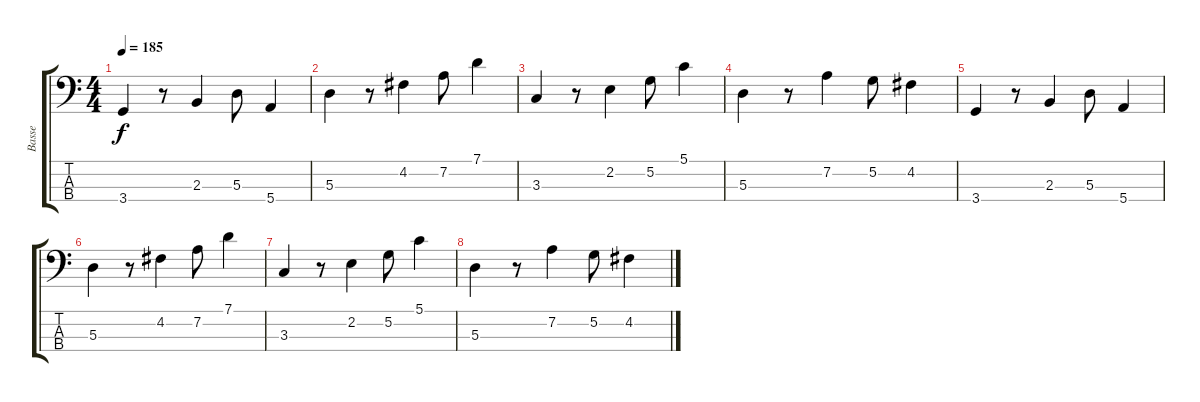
\track ("Basse" "Basse") {instrument electricbasspick}
\staff {score tabs}
\tuning (G2 D2 A1 E1) {hide}
\ts (4 4)
\tempo 185
\clef f4
\ks c
3.4.4{dy f} r.8 2.3.4 5.3.8 5.4.4 |
5.3.4 r.8 4.2.4 7.2.8 7.1.4 |
3.3.4 r.8 2.2.4 5.2.8 5.1.4 |
5.3.4 r.8 7.2.4 5.2.8 4.2.4 |
3.4.4 r.8 2.3.4 5.3.8 5.4.4 |
5.3.4 r.8 4.2.4 7.2.8 7.1.4 |
3.3.4 r.8 2.2.4 5.2.8 5.1.4 |
5.3.4 r.8 7.2.4 5.2.8 4.2.4
